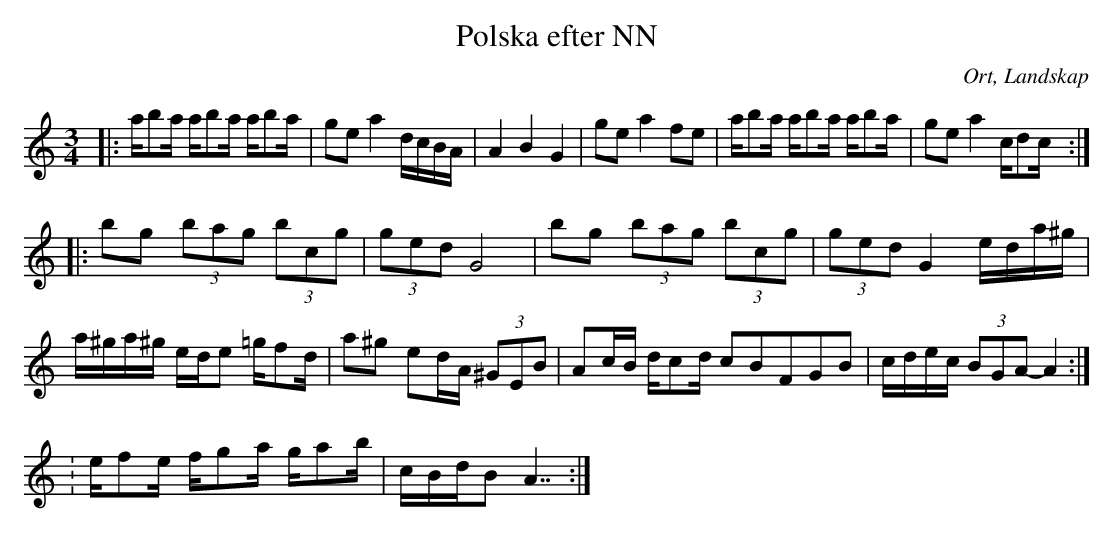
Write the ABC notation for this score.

X:1
T:Polska efter NN
O:Ort, Landskap
M:3/4
L:1/8
K:C
|: a/ba/ a/ba/ a/ba/ | ge a2 d/c/B/A/| A2 B2 G2 | ge a2 fe| a/ba/ a/ba/ a/ba/|ge a2 c/dc/:|
|:bg (3bag (3bcg| (3ged G4 |bg (3bag (3bcg| (3ged G2 e/d/a/^g/| a/^g/a/^g/ e/d/e =g/fd/ |a^g ed/A/ (3^GEB| Ac/B/ d/cd/ c2/5B2/5F2/5G2/5B2/5|  c/d/e/c/ (3BGA-A2 :|
:e/fe/ f/ga/ g/ab/ | c/B/d/B A7/2:|
